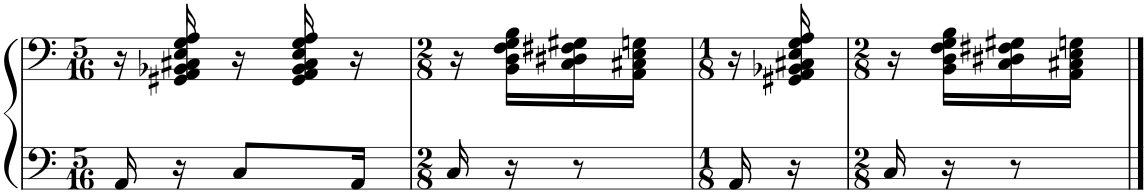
**kern	**kern
*part1	*part1
*staff2	*staff1
*I"Piano	*
*I'Pno.	*
*clefF4	*clefF4
*k[]	*k[]
*M5/16	*M5/16
=1	=1
16AA/	16r
16r	16GG#X/ 16AA/ 16BB-X/ 16C#X/ 16E/ 16G/ 16A/
8C/L	16r
.	16GG#/ 16AA/ 16BB-/ 16C#/ 16E/ 16G/ 16A/
16AA/Jk	16r
=2	=2
*M2/8	*M2/8
16C/	16r
16r	16BB\ 16D\ 16F\ 16G\ 16B\LL
8r	16C\ 16D#X\ 16F#X\ 16G#X\
.	16AA\ 16C#X\ 16E\ 16Gn\JJ
=3	=3
*M1/8	*M1/8
16AA/	16r
16r	16GG#X/ 16AA/ 16BB-X/ 16C#X/ 16E/ 16G/ 16A/
=4	=4
*M2/8	*M2/8
16C/	16r
16r	16BB\ 16D\ 16F\ 16G\ 16B\LL
8r	16C\ 16D#X\ 16F#X\ 16G#X\
.	16AA\ 16C#X\ 16E\ 16Gn\JJ
==	==
*-	*-
